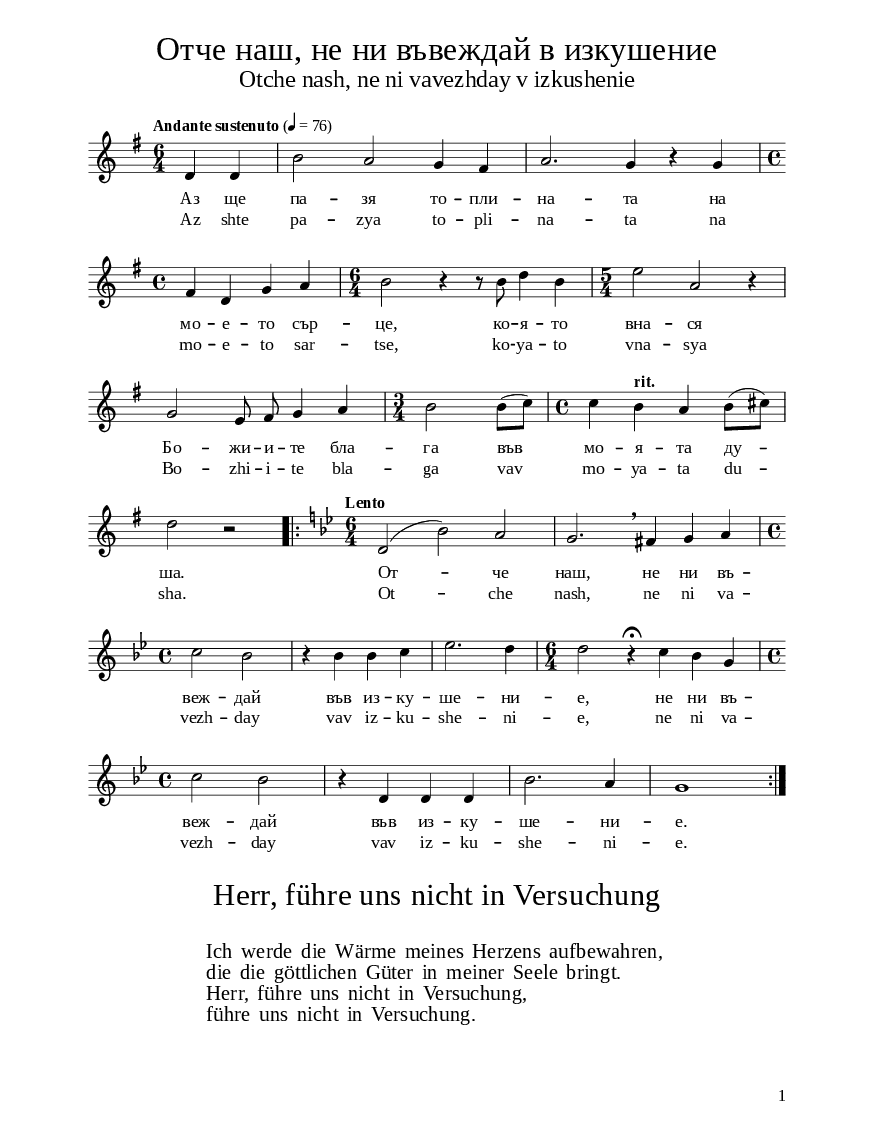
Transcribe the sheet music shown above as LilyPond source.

\version "2.22.1"

% include paper part and global functions
\include "include/globals.ily"

\bookpart {
  \include "include/bookpart-paper.ily"
  \score {
    \include "include/score-layout.ily"

    \new Voice \absolute {
      \clef treble
      \key g \major
      \time 6/4
      \tempoFunc "Andante sustenuto" 4 "76"
      \autoBeamOff

      \partial 2
      d'4  d'4 | % 2
      b'2  a'2  g'4  fis'4 | % 3
      a'2.  g'4 r4  g'4 \break | % 4
      \time 4/4  | % 4
      fis'4  d'4  g'4  a'4 | % 5
      \time 6/4  | % 5
      b'2 r4 r8 b'8 d''4 b'4 | % 6
      \time 5/4  | % 6
      e''2  a'2 r4 \break | % 7
      g'2  e'8  fis'8  g'4  a'4 | % 8
      \time 3/4  | % 8
      b'2 b'8 ( [ c''8 ) ] | % 9
      \time 4/4  | % 9
      c''4 b'4 ^\markup{ \bold {rit.} }  a'4
      b'8 ( [ cis''8 ) ] \break |
      d''2 r2 \repeat volta 2 {
        | % 11
        \key bes \major \time 6/4 | % 11
        \tempo "Lento" d'2 ( bes'2 )
        a'2 | % 12
        g'2.  \breathe fis'4  g'4  a'4 \break
        | % 13
        \time 4/4  | % 13
        c''2 bes'2 | % 14
        r4 bes'4 bes'4 c''4 | % 15
        es''2. d''4 | % 16
        \time 6/4  | % 16
        d''2 r4 ^\fermata c''4 bes'4
        g'4 \break | % 17
        \time 4/4  | % 17
        c''2 bes'2 | % 18
        r4  d'4  d'4  d'4 | % 19
        bes'2.  a'4 |
        g'1
      }
    }

    \addlyrics {
      Аз ще па -- зя то -- пли -- на --
      та на мо -- е -- то сър -- це, ко --
      я -- то вна -- ся Бо -- жи -- и -- те
      бла -- га във  мо -- я -- та ду
      -- ша. От -- че наш, не ни
      въ -- веж -- дай във из -- ку -- ше
      -- ни -- е, не ни въ -- веж -- дай
      във из -- ку -- ше -- ни -- е.}
      \addlyrics {
        Az shte pa -- zya to -- pli -- na --
        ta na mo -- e -- to sar -- tse, ko --
        ya -- to vna -- sya Bo -- zhi -- i -- te
        bla -- ga vav  mo -- ya -- ta du
        -- sha. Ot -- che nash, ne ni
        va -- vezh -- day vav iz -- ku -- she
        -- ni -- e, ne ni va -- vezh -- day
        vav iz -- ku -- she -- ni -- e.}

        \header {
          title = \titleFunc "Отче наш, не ни въвеждай в изкушение" "Otche nash, ne ni vavezhday v izkushenie"
        }

        \midi{}

      } % score

   

       \version "2.20.0"

\markup \fill-line { \fontsize #6 "Herr, führe uns nicht in Versuchung" }
\markup \null
\markup \null
\markup \fontsize #+2.5 {
  \hspace #10
  \override #'(baseline-skip . 2)

  \column {
    \line { " " }

 \line { " "Ich werde die Wärme meines Herzens aufbewahren,}

 \line { " "die die göttlichen Güter in meiner Seele bringt.}

 \line { " "Herr, führe uns nicht in Versuchung,}

 \line { " "führe uns nicht in Versuchung.}


  }
}


    } % bookpart

    % Più mosso
    %
